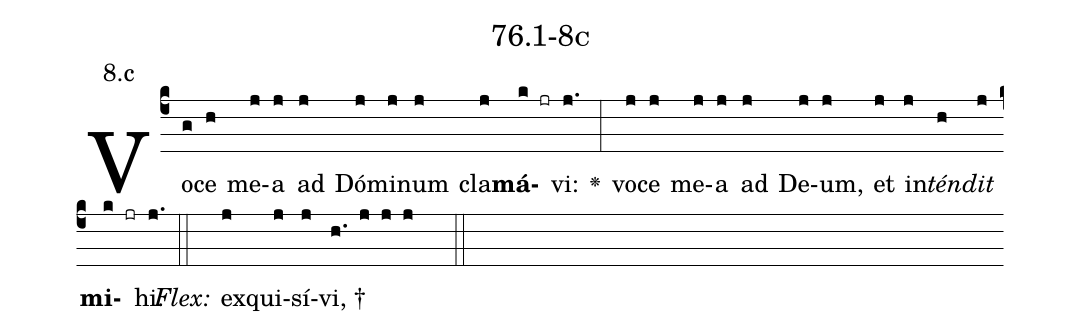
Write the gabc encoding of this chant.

name: 76.1-8c;
annotation: 8.c;
%%
(c4)Vo(g)ce(h) me(j)a(j) ad(j) Dó(j)mi(j)num(j) cla(j)<b>má</b>(k jr)vi:(j.) <v>\greheightstar</v>(:) vo(j)ce(j) me(j)a(j) ad(j) De(j)um,(j) et(j) in(j)<i>tén</i>(h)<i>dit</i>(j) <b>mi</b>(k jr)hi.(j.) (::)
<i>Flex:</i>()  ex(j)qui(j)sí(j)vi, †(h. j j j  ::)

%E(j) u(j) o(h) u(j) a(k) e.(j.) (::)
